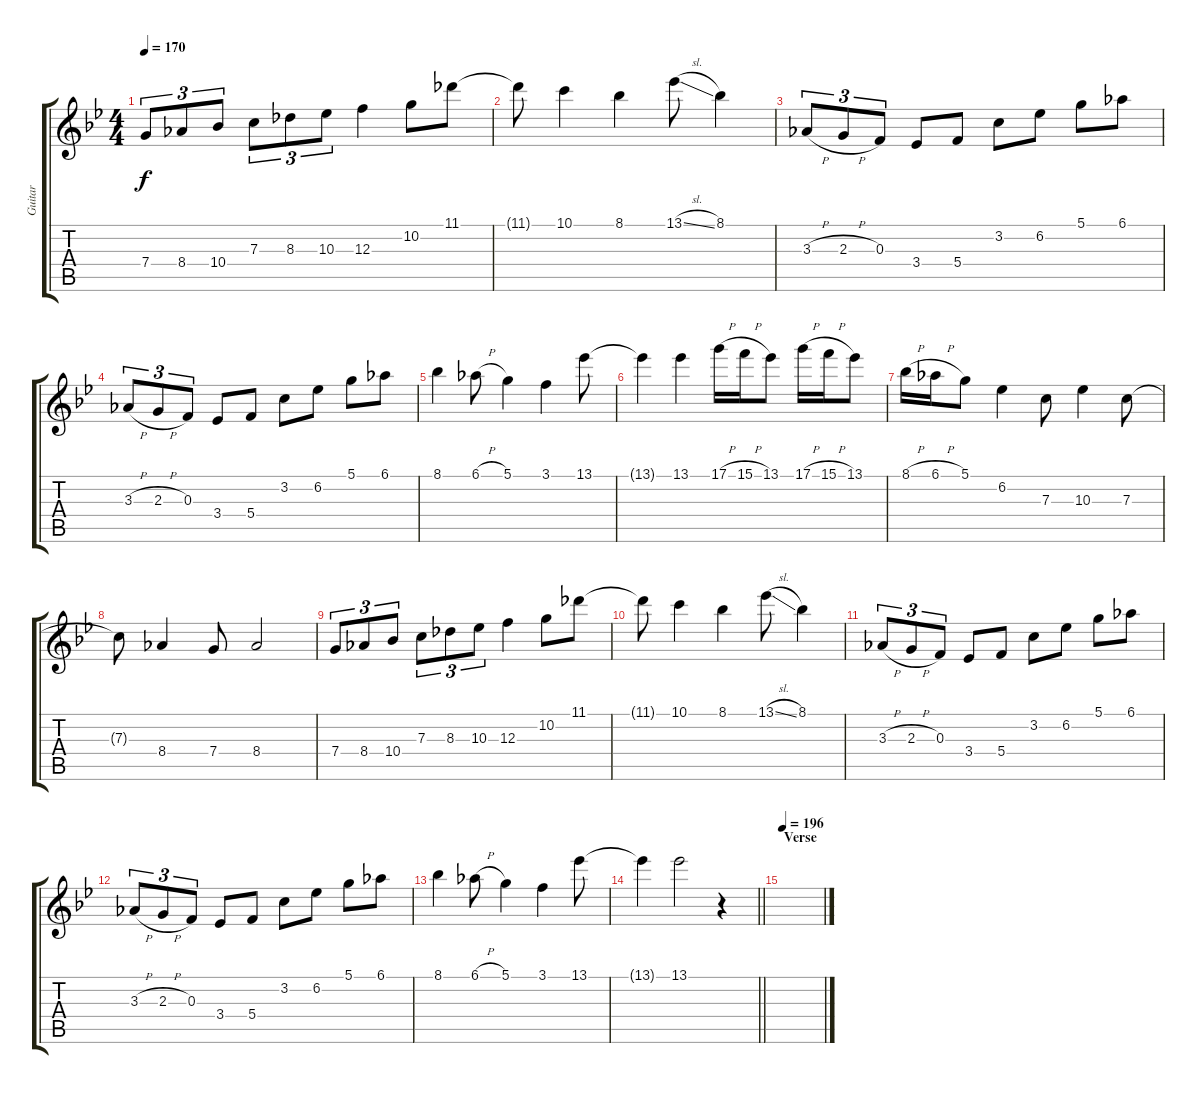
\track ("Guitar" "Guitar") {instrument distortionguitar}
\staff {score tabs}
\tuning (D4 A3 F3 C3 G2 C2) {hide}
\ts (4 4)
\tempo 170
\clef g2
\ks bb
7.4.8{tu (3 2) dy f} 8.4.8{tu (3 2)} 10.4.8{tu (3 2)} 7.3.8{tu (3 2)} 8.3.8{tu (3 2)} 10.3.8{tu (3 2)} 12.3.4 10.2.8 11.1.8 |
11.1{t}.8 10.1.4 8.1.4 13.1{sl}.8 8.1.4 |
3.3{h}.8{tu (3 2)} 2.3{h}.8{tu (3 2)} 0.3.8{tu (3 2)} 3.4.8 5.4.8 3.2.8 6.2.8 5.1.8 6.1.8 |
3.3{h}.8{tu (3 2)} 2.3{h}.8{tu (3 2)} 0.3.8{tu (3 2)} 3.4.8 5.4.8 3.2.8 6.2.8 5.1.8 6.1.8 |
8.1.4 6.1{h}.8 5.1.4 3.1.4 13.1.8 |
13.1{t}.4 13.1.4 17.1{h}.16 15.1{h}.16 13.1.8 17.1{h}.16 15.1{h}.16 13.1.8 |
8.1{h}.16 6.1{h}.16 5.1.8 6.2.4 7.3.8 10.3.4 7.3.8 |
7.3{t}.8 8.4.4 7.4.8 8.4.2 |
7.4.8{tu (3 2)} 8.4.8{tu (3 2)} 10.4.8{tu (3 2)} 7.3.8{tu (3 2)} 8.3.8{tu (3 2)} 10.3.8{tu (3 2)} 12.3.4 10.2.8 11.1.8 |
11.1{t}.8 10.1.4 8.1.4 13.1{sl}.8 8.1.4 |
3.3{h}.8{tu (3 2)} 2.3{h}.8{tu (3 2)} 0.3.8{tu (3 2)} 3.4.8 5.4.8 3.2.8 6.2.8 5.1.8 6.1.8 |
3.3{h}.8{tu (3 2)} 2.3{h}.8{tu (3 2)} 0.3.8{tu (3 2)} 3.4.8 5.4.8 3.2.8 6.2.8 5.1.8 6.1.8 |
8.1.4 6.1{h}.8 5.1.4 3.1.4 13.1.8 |
\barLineRight lightlight
13.1{t}.4 13.1.2 r.4 |
\section ("" "Verse")
\tempo 196
